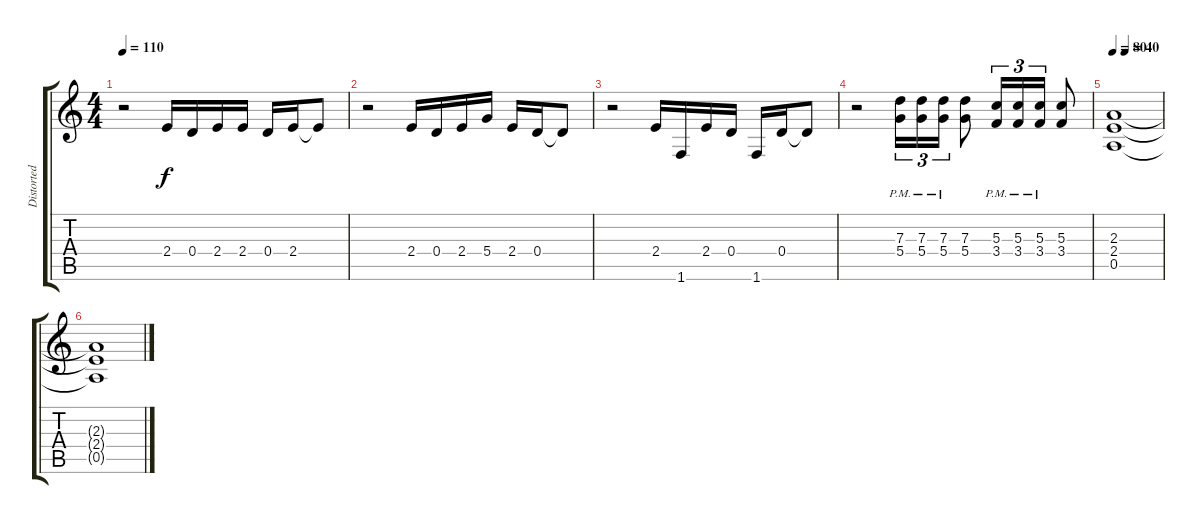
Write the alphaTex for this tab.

\track ("Distorted Lead" "Distorted ") {instrument distortionguitar}
\staff {score tabs}
\tuning (E4 B3 G3 D3 A2 E2) {hide}
\ts (4 4)
\tempo 110
\clef g2
\ks c
r.2{dy f} 2.4.16 0.4.16 2.4.16 2.4.16 0.4.16 2.4.16 2.4{t}.8 |
r.2 2.4.16 0.4.16 2.4.16 5.4.16 2.4.16 0.4.16 0.4{t}.8 |
r.2 2.4.16 1.6.16 2.4.16 0.4.16 1.6.16 0.4.16 0.4{t}.8 |
r.2 (7.3{pm} 5.4{pm}).16{tu (3 2)} (7.3{pm} 5.4{pm}).16{tu (3 2)} (7.3{pm} 5.4{pm}).16{tu (3 2)} (7.3 5.4).8 (5.3{pm} 3.4{pm}).16{tu (3 2)} (5.3{pm} 3.4{pm}).16{tu (3 2)} (5.3{pm} 3.4{pm}).16{tu (3 2)} (5.3 3.4).8 |
\tempo 80
\tempo (40 0.25)
(2.3 2.4 0.5).1 |
(2.3{t} 2.4{t} 0.5{t}).1
